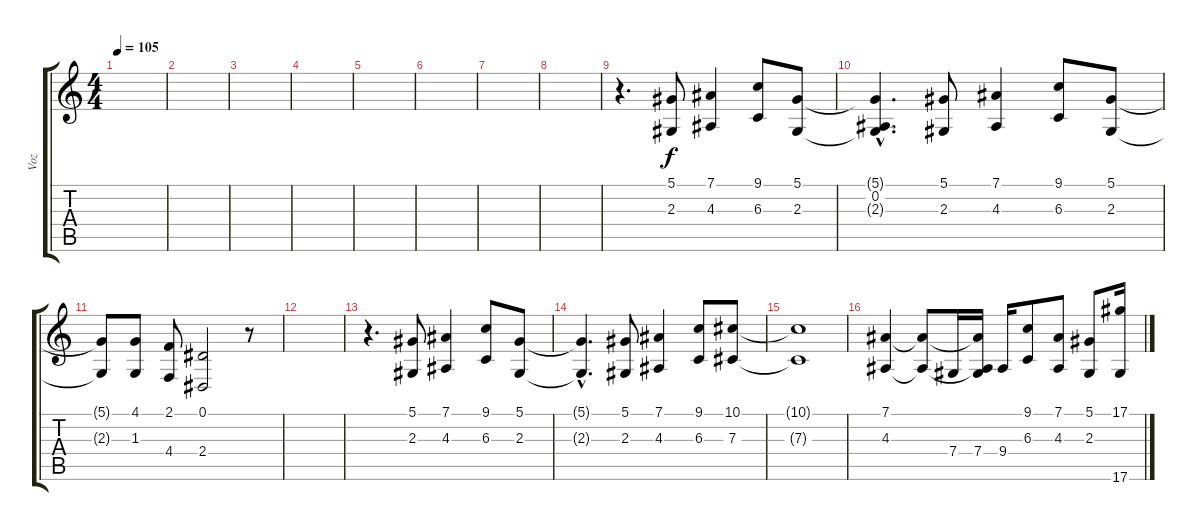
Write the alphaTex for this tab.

\track ("Voz" "Voz") {instrument cello}
\staff {score tabs}
\tuning (Eb4 Bb3 Gb3 Db3 Ab2 Eb2) {hide}
\ts (4 4)
\tempo 105
\clef g2
\ks c
|
|
|
|
|
|
|
|
r.4{d} (5.1 2.3).8 (7.1 4.3).4 (9.1 6.3).8 (5.1 2.3).8 |
(5.1{hac t} 0.2{hac} 2.3{hac t}).4{d} (5.1 2.3).8 (7.1 4.3).4 (9.1 6.3).8 (5.1 2.3).8 |
(5.1{t} 2.3{t}).8 (4.1 1.3).8 (2.1 4.4).8 (0.1 2.4).2 r.8 |
|
r.4{d} (5.1 2.3).8 (7.1 4.3).4 (9.1 6.3).8 (5.1 2.3).8 |
(5.1{hac t} 2.3{hac t}).4{d} (5.1 2.3).8 (7.1 4.3).4 (9.1 6.3).8 (10.1 7.3).8 |
(10.1{t} 7.3{t}).1 |
(7.1 4.3).4 (7.1{t} 4.3{t}).8 7.4.16 (7.1{t} 4.3{t} 7.4).16 9.4.16 (9.1 6.3).8 (7.1 4.3).8 (5.1 2.3).8 (17.1 17.6).16
